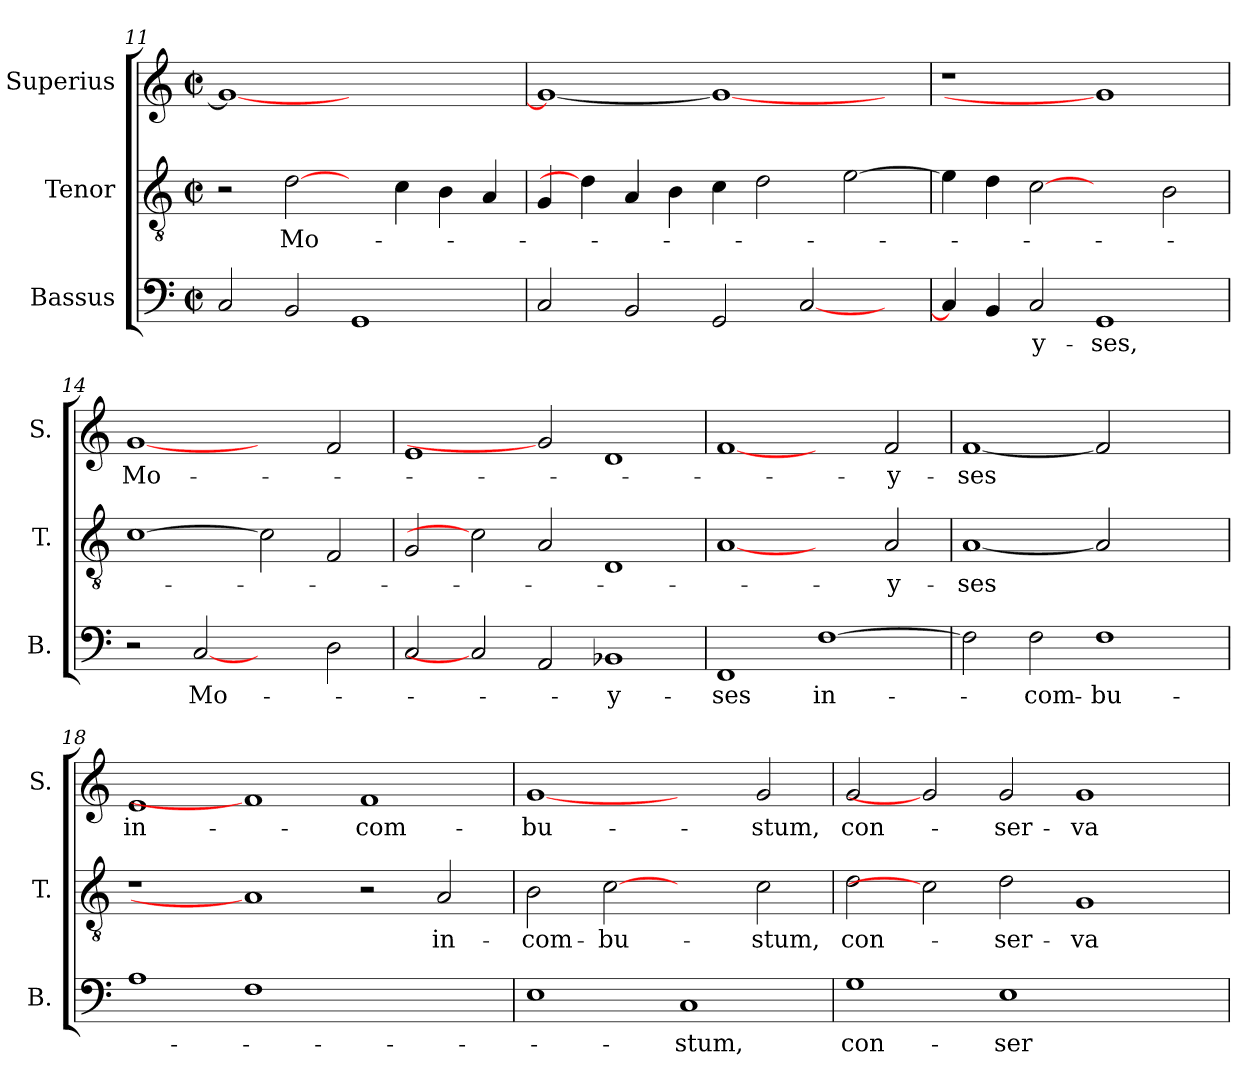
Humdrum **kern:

**kern	**text	**kern	**text	**kern	**text
*part3	*part3	*part2	*part2	*part1	*part1
*staff3	*staff3	*staff2	*staff2	*staff1	*staff1
*I"Bassus	*	*I"Tenor	*	*I"Superius	*
*I'B.	*	*I'T.	*	*I'S.	*
*clefF4	*	*clefGv2	*	*clefG2	*
*	*	*ITrd7c12	*	*	*
*k[]	*	*k[]	*	*k[]	*
*M2/2	*	*M2/2	*	*M2/2	*
*met(c|)	*	*met(c|)	*	*met(c|)	*
=11	=11	=11	=11	=11	=11
2Ci/	.	2r	.	1gi_<	.
!	!	!	!LO:LY:b:color=#000000	!	!
2BBi/	.	[2Di\	Mo-	.	.
1GGi	.	4ryy	.	1ryy	.
.	.	4Ci\	.	.	.
.	.	4BBi\	.	.	.
.	.	4AAi/	.	.	.
=12	=12	=12	=12	=12	=12
2Ci/	.	4GGi/	.	1gi_<	.
.	.	4Di\]	.	.	.
2BBi/	.	4AAi/	.	.	.
.	.	4BBi\	.	.	.
2GGi/	.	4Ci\	.	1gi_	.
.	.	2Di\	.	.	.
[<2Ci/	.	.	.	.	.
.	.	[>2Ei\	.	.	.
4ryy	.	.	.	4ryy	.
=13	=13	=13	=13	=13	=13
!	!	!	!	!LO:N:vis=1	!
4Ci/]	.	4Ei\]	.	1r	.
4BBi/	.	4Di\	.	.	.
!	!LO:LY:b:color=#000000	!	!	!	!
2Ci/	-y-	[2Ci	.	.	.
!	!LO:LY:b:color=#000000	!	!	!	!
1GGi	-ses,	2ryy	.	1gi]	.
.	.	2BBi\	.	.	.
=14	=14	=14	=14	=14	=14
!	!	!	!	!	!LO:LY:b:color=#000000
2r	.	[1Ci	.	[1gi	Mo-
!	!LO:LY:b:color=#000000	!	!	!	!
[2Ci	Mo-	.	.	.	.
2ryy	.	2Ci]	.	2ryy	.
2Di\	.	2FFi/	.	2fi/	.
=15	=15	=15	=15	=15	=15
2Ci/	.	2GGi/	.	1ei	.
2Ci]	.	2Ci]	.	.	.
2AAi/	.	2AAi/	.	2gi]	.
!	!LO:LY:b:color=#000000	!	!	!	!
1BB-Xi	-y-	1DDi	.	1di	.
=16	=16	=16	=16	=16	=16
!	!LO:LY:b:color=#000000	!	!	!	!
1FFi	-ses	[1AAi	.	[1fi	.
!	!LO:LY:b:color=#000000	!	!	!	!
[>1Fi	in-	2ryy	.	2ryy	.
!	!	!	!LO:LY:b:color=#000000	!	!
!	!	!	!	!	!LO:LY:b:color=#000000
.	.	2AAi/	-y-	2fi/	-y-
!!LO:LB:g=z
=17	=17	=17	=17	=17	=17
!	!	!	!LO:LY:b:color=#000000	!	!
!	!	!	!	!	!LO:LY:b:color=#000000
2Fi\]	.	[1AAi	-ses	[1fi	-ses
!	!LO:LY:b:color=#000000	!	!	!	!
2Fi\	-com-	.	.	.	.
!	!LO:LY:b:color=#000000	!	!	!	!
1Fi	-bu-	2AAi]	.	2fi]	.
.	.	2ryy	.	2ryy	.
=18	=18	=18	=18	=18	=18
!	!	!	!	!	!LO:LY:b:color=#000000
1Ai	.	1r	.	1ei	in-
1Fi	.	1AAi]	.	1fi]	.
!	!	!	!	!	!LO:LY:b:color=#000000
1ryy	.	2r	.	1fi	-com-
!	!	!	!LO:LY:b:color=#000000	!	!
.	.	2AAi/	in-	.	.
=19	=19	=19	=19	=19	=19
!	!	!	!LO:LY:b:color=#000000	!	!
!	!	!	!	!	!LO:LY:b:color=#000000
1Ei	.	2BBi\	-com-	[1gi	-bu-
!	!	!	!LO:LY:b:color=#000000	!	!
.	.	[2Ci	-bu-	.	.
!	!LO:LY:b:color=#000000	!	!	!	!
1Ci	-stum,	2ryy	.	2ryy	.
!	!	!	!LO:LY:b:color=#000000	!	!
!	!	!	!	!	!LO:LY:b:color=#000000
.	.	2Ci\	-stum,	2gi/	-stum,
=20	=20	=20	=20	=20	=20
!	!LO:LY:b:color=#000000	!	!	!	!
!	!	!	!LO:LY:b:color=#000000	!	!
!	!	!	!	!	!LO:LY:b:color=#000000
1Gi	con-	2Di\	con-	2gi/	con-
.	.	2Ci]	.	2gi]	.
!	!LO:LY:b:color=#000000	!	!	!	!
!	!	!	!LO:LY:b:color=#000000	!	!
!	!	!	!	!	!LO:LY:b:color=#000000
1Ei	-ser-	2Di\	-ser-	2gi/	-ser-
!	!	!	!LO:LY:b:color=#000000	!	!
!	!	!	!	!	!LO:LY:b:color=#000000
.	.	1GGi	-va-	1gi	-va-
2ryy	.	.	.	.	.
=	=	=	=	=	=
*-	*-	*-	*-	*-	*-
